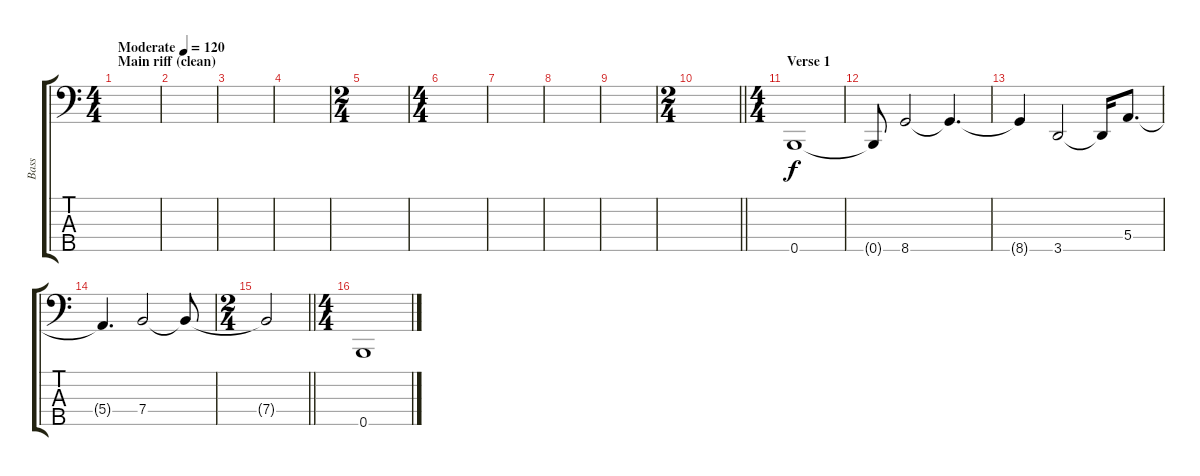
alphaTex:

\track ("Bass" "Bass") {instrument electricbassfinger}
\staff {score tabs}
\tuning (G2 D2 A1 E1 B0) {hide}
\ts (4 4)
\section ("" "Main riff (clean)")
\tempo (120 "Moderate")
\clef f4
\ks c
|
|
|
|
\ts (2 4)
|
\ts (4 4)
|
|
|
|
\ts (2 4)
\barLineRight lightlight
|
\ts (4 4)
\section ("" "Verse 1")
0.5.1 |
0.5{t}.8 8.5.2 8.5{t}.4{d} |
8.5{t}.4 3.5.2 3.5{t}.16 5.4.8{d} |
5.4{t}.4{d} 7.4.2 7.4{t}.8 |
\ts (2 4)
\barLineRight lightlight
7.4{t}.2 |
\ts (4 4)
0.5.1
